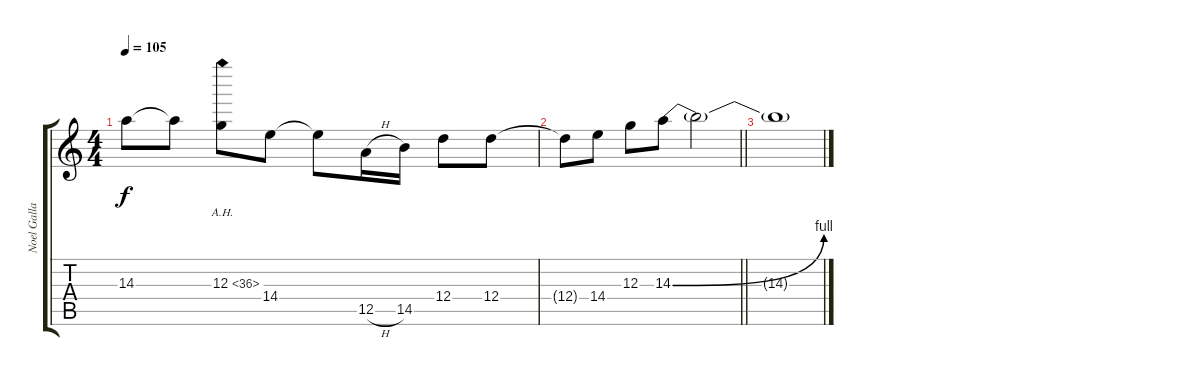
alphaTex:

\track ("Noel Gallagher" "Noel Galla") {instrument overdrivenguitar}
\staff {score tabs}
\tuning (E4 B3 G3 D3 A2 E2) {hide}
\ts (4 4)
\tempo 105
\clef g2
\ks c
14.3{t}.8{dy f} 14.3{t}.8 12.3{ah 24}.8 14.4.8 14.4{t}.8 12.5{h}.16 14.5.16 12.4.8 12.4.8 |
\barLineRight lightlight
12.4{t}.8 14.4.8 12.3.8 14.3{be (bend 0 0 60 4)}.8 14.3{t}.2 |
14.3{t}.1
